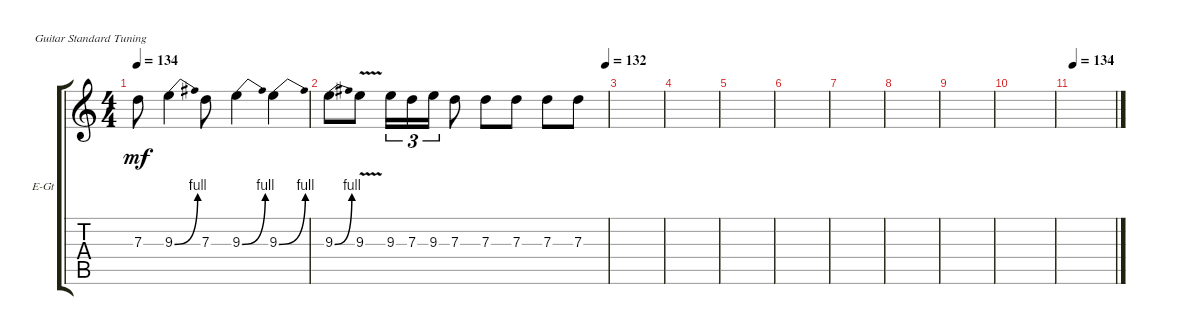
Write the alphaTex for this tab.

\defaultSystemsLayout 4
\bracketExtendMode groupsimilarinstruments
\firstSystemTrackNameOrientation horizontal
\otherSystemsTrackNameOrientation horizontal
\track ("Electric Guitar" "E-Gt") {instrument distortionguitar}
\staff {score tabs}
\tuning (E4 B3 G3 D3 A2 E2)
\ts (4 4)
\tempo 134
\clef g2
\scale
0.333333
\ks c
7.3.8{dy mf} 9.3{be (bend 0 0 15 4)}.4 7.3.8 9.3{be (bend 0 0 15 4)}.4 9.3{be (bend 0 0 15 4)}.4 |
\tempo (132 0.99375)
9.3{be (bend 0 0 15 4)}.8 9.3{v}.8 9.3.16{tu (3 2)} 7.3.16{tu (3 2)} 9.3.16{tu (3 2)} 7.3.8 7.3.8 7.3.8 7.3.8 7.3.8 |
|
|
|
|
|
|
|
|
\tempo (134 0.00625)
